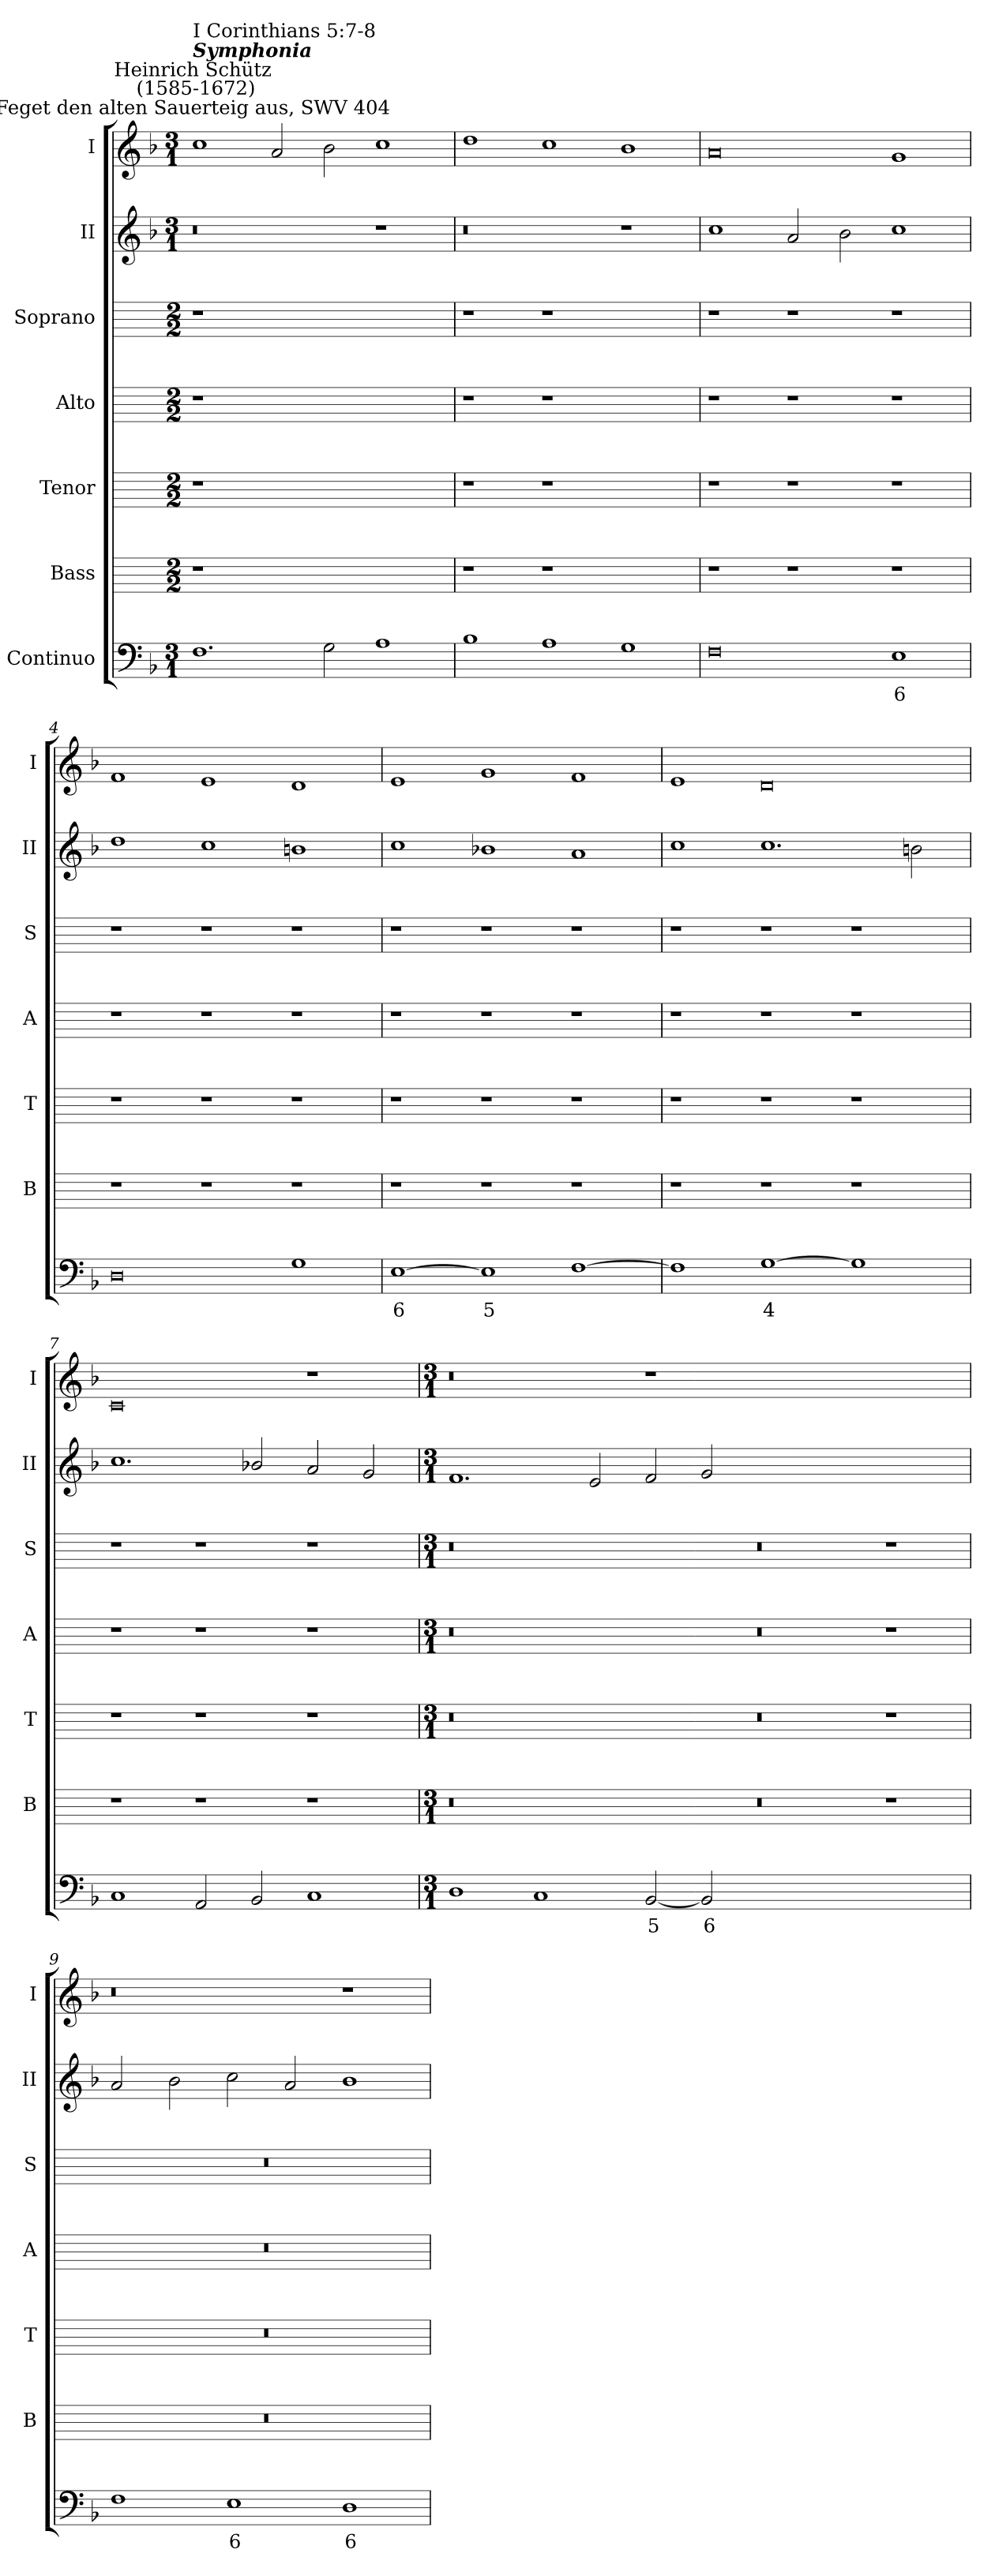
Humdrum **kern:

**kern	**text	**kern	**kern	**kern	**kern	**kern	**kern
*part7	*part7	*part6	*part5	*part4	*part3	*part2	*part1
*staff7	*staff7	*staff6	*staff5	*staff4	*staff3	*staff2	*staff1
*I"Continuo	*	*I"Bass	*I"Tenor	*I"Alto	*I"Soprano	*I"II	*I"I
*	*	*I'B	*I'T	*I'A	*I'S	*I'II	*I'I
*clefF4	*	*	*	*	*	*clefG2	*clefG2
*k[b-]	*	*	*	*	*	*k[b-]	*k[b-]
*F:	*	*	*	*	*	*F:	*F:
*M3/1	*	*M2/2	*M2/2	*M2/2	*M2/2	*M3/1	*M3/1
=1	=1	=1	=1	=1	=1	=1	=1
!	!	!	!	!	!	!	!LO:TX:a:cj:t=Feget den alten Sauerteig aus, SWV 404
!	!	!	!	!	!	!	!LO:TX:a:cj:t=Heinrich Schütz\n (1585-1672)
!	!	!	!	!	!	!	!LO:TX:a:Bi:t=Symphonia
!	!	!	!	!	!	!	!LO:TX:a:t=I Corinthians 5&colon;7-8
1.F	.	1r	1r	1r	1r	0r	1cc
.	.	0ryy	0ryy	0ryy	0ryy	.	2a
2G	.	.	.	.	.	.	2b-
1A	.	.	.	.	.	1r	1cc
=2	=2	=2	=2	=2	=2	=2	=2
1B-	.	1r	1r	1r	1r	0r	1dd
1A	.	1r	1r	1r	1r	.	1cc
1G	.	1ryy	1ryy	1ryy	1ryy	1r	1b-
=3	=3	=3	=3	=3	=3	=3	=3
0F	.	1r	1r	1r	1r	1cc	0a
.	.	1r	1r	1r	1r	2a	.
.	.	.	.	.	.	2b-	.
!	!LO:LY:b	!	!	!	!	!	!
1E	6	1r	1r	1r	1r	1cc	1g
=4	=4	=4	=4	=4	=4	=4	=4
0D	.	1r	1r	1r	1r	1dd	1f
.	.	1r	1r	1r	1r	1cc	1e
1G	.	1r	1r	1r	1r	1bn	1d
=5	=5	=5	=5	=5	=5	=5	=5
!	!LO:LY:b	!	!	!	!	!	!
[1E	6	1r	1r	1r	1r	1cc	1e
!	!LO:LY:b	!	!	!	!	!	!
1E]	5	1r	1r	1r	1r	1b-X	1g
[1F	.	1r	1r	1r	1r	1a	1f
=6	=6	=6	=6	=6	=6	=6	=6
1F]	.	1r	1r	1r	1r	1cc	1e
!	!LO:LY:b	!	!	!	!	!	!
[1G	4	1r	1r	1r	1r	1.cc	0d
1G]	.	1r	1r	1r	1r	.	.
.	.	.	.	.	.	2bn	.
=7	=7	=7	=7	=7	=7	=7	=7
1C	.	1r	1r	1r	1r	1.cc	0c
2AA	.	1r	1r	1r	1r	.	.
2BB-	.	.	.	.	.	2b-X/	.
1C	.	1r	1r	1r	1r	2a	1r
.	.	.	.	.	.	2g	.
!!LO:LB:g=z
=8	=8	=8	=8	=8	=8	=8	=8
*M3/1	*	*M3/1	*M3/1	*M3/1	*M3/1	*M3/1	*M3/1
1D	.	0.r	0.r	0.r	0.r	1.f	0r
1C	.	.	.	.	.	.	.
.	.	.	.	.	.	2e	.
!	!LO:LY:b	!	!	!	!	!	!
[2BB-	5	.	.	.	.	2f	1r
!	!LO:LY:b	!	!	!	!	!	!
2BB-]	6	.	.	.	.	2g	.
0.ryy	.	0r	0r	0r	0r	0.ryy	0.ryy
.	.	1r	1r	1r	1r	.	.
=9	=9	=9	=9	=9	=9	=9	=9
1F	.	0.r	0.r	0.r	0.r	2a	0r
.	.	.	.	.	.	2b-	.
!	!LO:LY:b	!	!	!	!	!	!
1E	6	.	.	.	.	2cc	.
.	.	.	.	.	.	2a	.
!	!LO:LY:b	!	!	!	!	!	!
1D	6	.	.	.	.	1b-	1r
=	=	=	=	=	=	=	=
*-	*-	*-	*-	*-	*-	*-	*-
